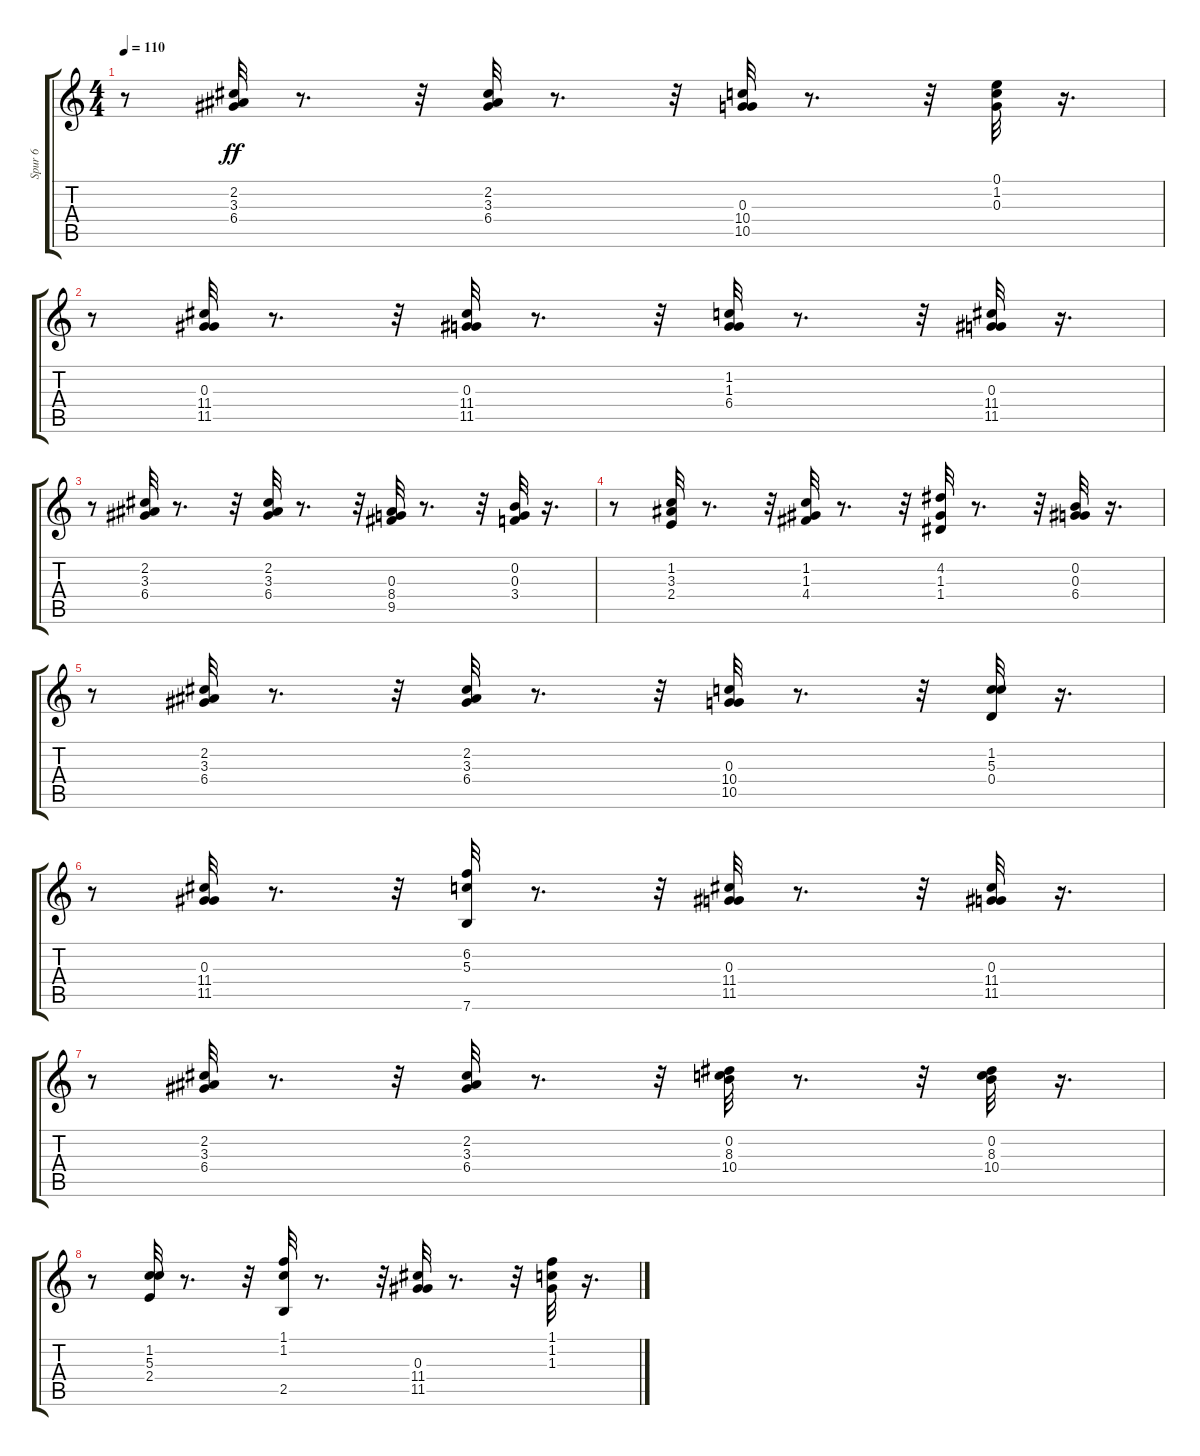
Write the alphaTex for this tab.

\track ("Spur 6" "Spur 6") {instrument acousticguitarnylon}
\staff {score tabs}
\tuning (E4 B3 G3 D3 A2 E2) {hide}
\ts (4 4)
\tempo 110
\clef g2
\ks c
r.8{dy ff} (2.2 3.3 6.4).32 r.8{d} r.32 (2.2 3.3 6.4).32 r.8{d} r.32 (0.3 10.4 10.5).32 r.8{d} r.32 (0.1 1.2 0.3).32 r.16{d} |
r.8 (0.3 11.4 11.5).32 r.8{d} r.32 (0.3 11.4 11.5).32 r.8{d} r.32 (1.2 1.3 6.4).32 r.8{d} r.32 (0.3 11.4 11.5).32 r.16{d} |
r.8 (2.2 3.3 6.4).32 r.8{d} r.32 (2.2 3.3 6.4).32 r.8{d} r.32 (0.3 8.4 9.5).32 r.8{d} r.32 (0.2 0.3 3.4).32 r.16{d} |
r.8 (1.2 3.3 2.4).32 r.8{d} r.32 (1.2 1.3 4.4).32 r.8{d} r.32 (4.2 1.3 1.4).32 r.8{d} r.32 (0.2 0.3 6.4).32 r.16{d} |
r.8 (2.2 3.3 6.4).32 r.8{d} r.32 (2.2 3.3 6.4).32 r.8{d} r.32 (0.3 10.4 10.5).32 r.8{d} r.32 (1.2 5.3 0.4).32 r.16{d} |
r.8 (0.3 11.4 11.5).32 r.8{d} r.32 (6.2 5.3 7.6).32 r.8{d} r.32 (0.3 11.4 11.5).32 r.8{d} r.32 (0.3 11.4 11.5).32 r.16{d} |
r.8 (2.2 3.3 6.4).32 r.8{d} r.32 (2.2 3.3 6.4).32 r.8{d} r.32 (0.2 8.3 10.4).32 r.8{d} r.32 (0.2 8.3 10.4).32 r.16{d} |
r.8 (1.2 5.3 2.4).32 r.8{d} r.32 (1.1 1.2 2.5).32 r.8{d} r.32 (0.3 11.4 11.5).32 r.8{d} r.32 (1.1 1.2 1.3).32 r.16{d}
